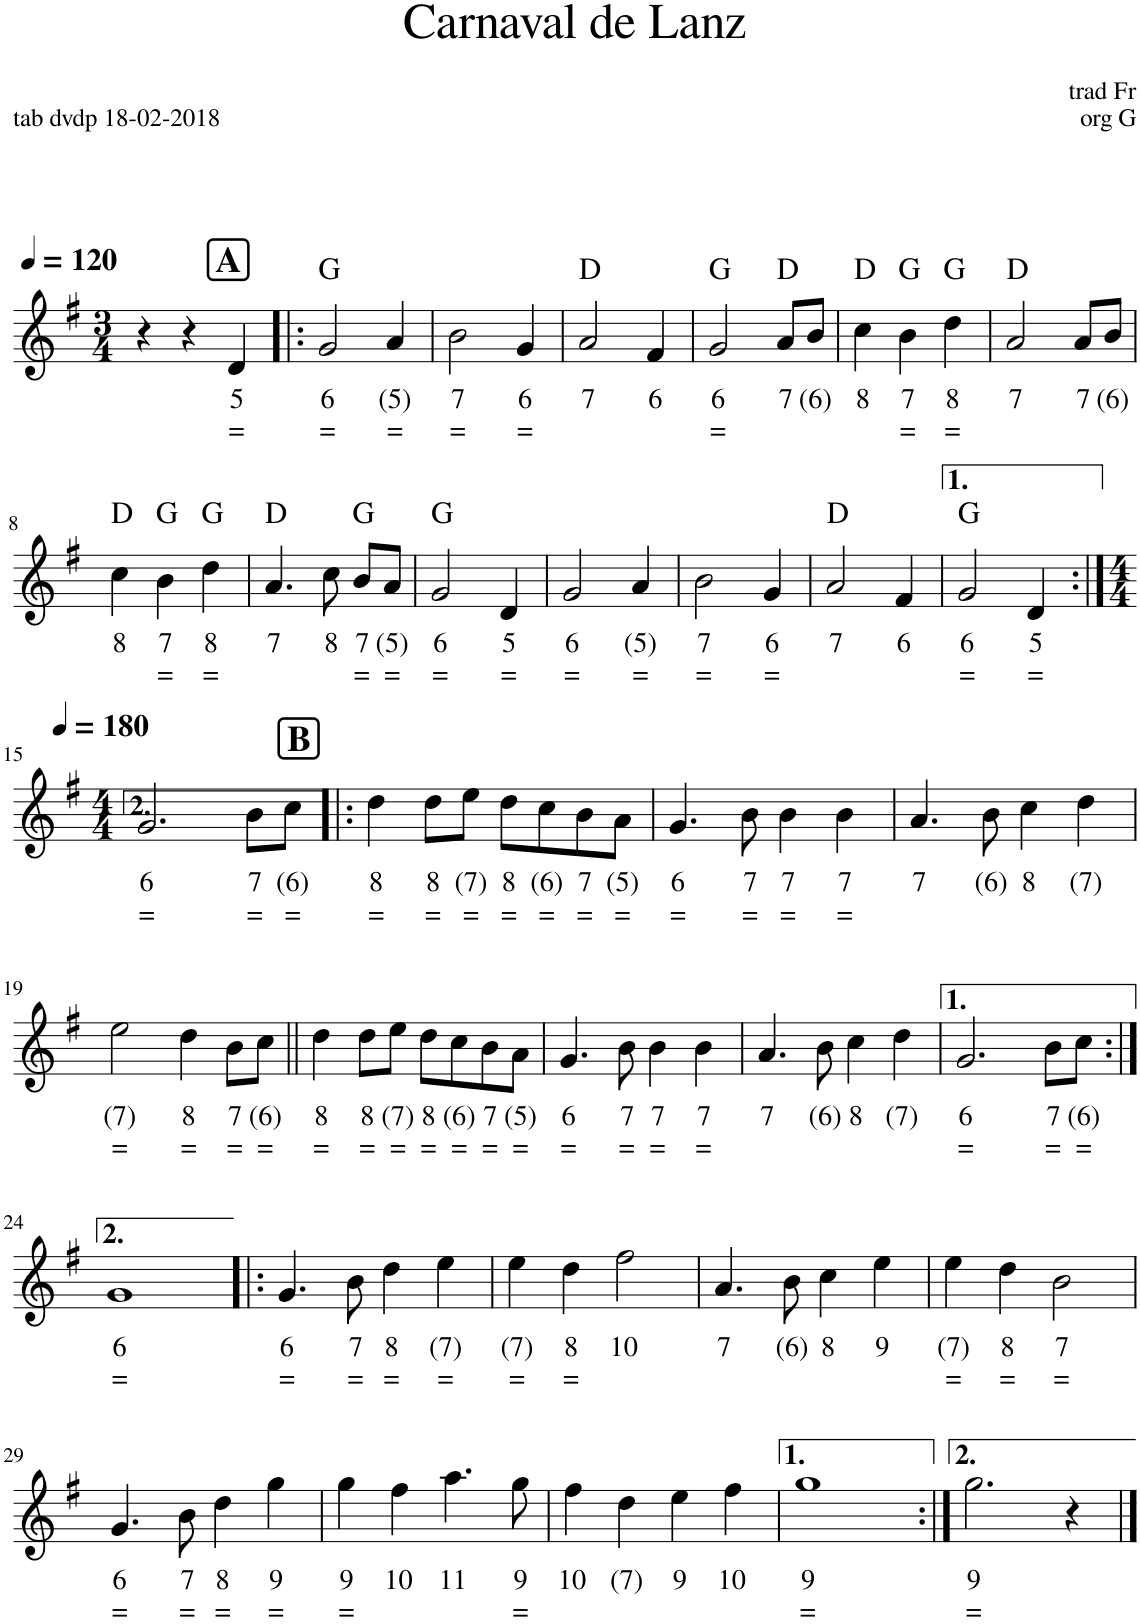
**kern	**text	**text	**harte
*part1	*part1	*part1	*part1
*staff1	*staff1	*staff1	*
*I"Stem	*	*	*
*clefG2	*	*	*
*k[f#]	*	*	*
*M3/4	*	*	*
*MM120	*	*	*
!!LO:REH:place=s1:a:B:cj:fs=14:t=A:qo=2
=1	=1	=1	=1
4r	.	.	.
4r	.	.	.
!	!LO:LY:b	!LO:LY:b	!
4d/	5	=	.
=2!|:	=2!|:	=2!|:	=2!|:
!	!LO:LY:b	!LO:LY:b	!
2g/	6	=	G:maj
!	!LO:LY:b	!LO:LY:b	!
4a/	(5)	=	.
=3	=3	=3	=3
!	!LO:LY:b	!LO:LY:b	!
2b\	7	=	.
!	!LO:LY:b	!LO:LY:b	!
4g/	6	=	.
=4	=4	=4	=4
!	!LO:LY:b	!	!
2a/	7	.	D:maj
!	!LO:LY:b	!	!
4f#/	6	.	.
=5	=5	=5	=5
!	!LO:LY:b	!LO:LY:b	!
2g/	6	=	G:maj
!	!LO:LY:b	!	!
8a/L	7	.	D:maj
!	!LO:LY:b	!	!
8b/J	(6)	.	.
=6	=6	=6	=6
!	!LO:LY:b	!	!
4cc\	8	.	D:maj
!	!LO:LY:b	!LO:LY:b	!
4b\	7	=	G:maj
!	!LO:LY:b	!LO:LY:b	!
4dd\	8	=	G:maj
=7	=7	=7	=7
!	!LO:LY:b	!	!
2a/	7	.	D:maj
!	!LO:LY:b	!	!
8a/L	7	.	.
!	!LO:LY:b	!	!
8b/J	(6)	.	.
!!LO:LB:g=z
=8	=8	=8	=8
!	!LO:LY:b	!	!
4cc\	8	.	D:maj
!	!LO:LY:b	!LO:LY:b	!
4b\	7	=	G:maj
!	!LO:LY:b	!LO:LY:b	!
4dd\	8	=	G:maj
=9	=9	=9	=9
!	!LO:LY:b	!	!
4.a/	7	.	D:maj
!	!LO:LY:b	!	!
8cc\	8	.	.
!	!LO:LY:b	!LO:LY:b	!
8b/L	7	=	G:maj
!	!LO:LY:b	!LO:LY:b	!
8a/J	(5)	=	.
=10	=10	=10	=10
!	!LO:LY:b	!LO:LY:b	!
2g/	6	=	G:maj
!	!LO:LY:b	!LO:LY:b	!
4d/	5	=	.
=11	=11	=11	=11
!	!LO:LY:b	!LO:LY:b	!
2g/	6	=	.
!	!LO:LY:b	!LO:LY:b	!
4a/	(5)	=	.
=12	=12	=12	=12
!	!LO:LY:b	!LO:LY:b	!
2b\	7	=	.
!	!LO:LY:b	!LO:LY:b	!
4g/	6	=	.
=13	=13	=13	=13
!	!LO:LY:b	!	!
2a/	7	.	D:maj
!	!LO:LY:b	!	!
4f#/	6	.	.
=14	=14	=14	=14
!	!LO:LY:b	!LO:LY:b	!
2g/	6	=	G:maj
!	!LO:LY:b	!LO:LY:b	!
4d/	5	=	.
!!LO:LB:g=z
=15:|!	=15:|!	=15:|!	=15:|!
*M4/4	*	*	*
*MM180	*	*	*
!	!LO:LY:b	!LO:LY:b	!
2.g/	6	=	.
!	!LO:LY:b	!LO:LY:b	!
8b\L	7	=	.
!	!LO:LY:b	!LO:LY:b	!
8cc\J	(6)	=	.
!!LO:REH:place=s1:a:B:cj:fs=14:t=B
=16!|:	=16!|:	=16!|:	=16!|:
!	!LO:LY:b	!LO:LY:b	!
4dd\	8	=	.
!	!LO:LY:b	!LO:LY:b	!
8dd\L	8	=	.
!	!LO:LY:b	!LO:LY:b	!
8ee\J	(7)	=	.
!	!LO:LY:b	!LO:LY:b	!
8dd\L	8	=	.
!	!LO:LY:b	!LO:LY:b	!
8cc\	(6)	=	.
!	!LO:LY:b	!LO:LY:b	!
8b\	7	=	.
!	!LO:LY:b	!LO:LY:b	!
8a\J	(5)	=	.
=17	=17	=17	=17
!	!LO:LY:b	!LO:LY:b	!
4.g/	6	=	.
!	!LO:LY:b	!LO:LY:b	!
8b\	7	=	.
!	!LO:LY:b	!LO:LY:b	!
4b\	7	=	.
!	!LO:LY:b	!LO:LY:b	!
4b\	7	=	.
=18	=18	=18	=18
!	!LO:LY:b	!	!
4.a/	7	.	.
!	!LO:LY:b	!	!
8b\	(6)	.	.
!	!LO:LY:b	!	!
4cc\	8	.	.
!	!LO:LY:b	!	!
4dd\	(7)	.	.
!!LO:LB:g=z
=19	=19	=19	=19
!	!LO:LY:b	!LO:LY:b	!
2ee\	(7)	=	.
!	!LO:LY:b	!LO:LY:b	!
4dd\	8	=	.
!	!LO:LY:b	!LO:LY:b	!
8b\L	7	=	.
!	!LO:LY:b	!LO:LY:b	!
8cc\J	(6)	=	.
=20||	=20||	=20||	=20||
!	!LO:LY:b	!LO:LY:b	!
4dd\	8	=	.
!	!LO:LY:b	!LO:LY:b	!
8dd\L	8	=	.
!	!LO:LY:b	!LO:LY:b	!
8ee\J	(7)	=	.
!	!LO:LY:b	!LO:LY:b	!
8dd\L	8	=	.
!	!LO:LY:b	!LO:LY:b	!
8cc\	(6)	=	.
!	!LO:LY:b	!LO:LY:b	!
8b\	7	=	.
!	!LO:LY:b	!LO:LY:b	!
8a\J	(5)	=	.
=21	=21	=21	=21
!	!LO:LY:b	!LO:LY:b	!
4.g/	6	=	.
!	!LO:LY:b	!LO:LY:b	!
8b\	7	=	.
!	!LO:LY:b	!LO:LY:b	!
4b\	7	=	.
!	!LO:LY:b	!LO:LY:b	!
4b\	7	=	.
=22	=22	=22	=22
!	!LO:LY:b	!	!
4.a/	7	.	.
!	!LO:LY:b	!	!
8b\	(6)	.	.
!	!LO:LY:b	!	!
4cc\	8	.	.
!	!LO:LY:b	!	!
4dd\	(7)	.	.
=23	=23	=23	=23
!	!LO:LY:b	!LO:LY:b	!
2.g/	6	=	.
!	!LO:LY:b	!LO:LY:b	!
8b\L	7	=	.
!	!LO:LY:b	!LO:LY:b	!
8cc\J	(6)	=	.
!!LO:LB:g=z
=24:|!	=24:|!	=24:|!	=24:|!
!	!LO:LY:b	!LO:LY:b	!
1g	6	=	.
=25!|:	=25!|:	=25!|:	=25!|:
!	!LO:LY:b	!LO:LY:b	!
4.g/	6	=	.
!	!LO:LY:b	!LO:LY:b	!
8b\	7	=	.
!	!LO:LY:b	!LO:LY:b	!
4dd\	8	=	.
!	!LO:LY:b	!LO:LY:b	!
4ee\	(7)	=	.
=26	=26	=26	=26
!	!LO:LY:b	!LO:LY:b	!
4ee\	(7)	=	.
!	!LO:LY:b	!LO:LY:b	!
4dd\	8	=	.
!	!LO:LY:b	!	!
2ff#\	10	.	.
=27	=27	=27	=27
!	!LO:LY:b	!	!
4.a/	7	.	.
!	!LO:LY:b	!	!
8b\	(6)	.	.
!	!LO:LY:b	!	!
4cc\	8	.	.
!	!LO:LY:b	!	!
4ee\	9	.	.
=28	=28	=28	=28
!	!LO:LY:b	!LO:LY:b	!
4ee\	(7)	=	.
!	!LO:LY:b	!LO:LY:b	!
4dd\	8	=	.
!	!LO:LY:b	!LO:LY:b	!
2b\	7	=	.
!!LO:LB:g=z
=29	=29	=29	=29
!	!LO:LY:b	!LO:LY:b	!
4.g/	6	=	.
!	!LO:LY:b	!LO:LY:b	!
8b\	7	=	.
!	!LO:LY:b	!LO:LY:b	!
4dd\	8	=	.
!	!LO:LY:b	!LO:LY:b	!
4gg\	9	=	.
=30	=30	=30	=30
!	!LO:LY:b	!LO:LY:b	!
4gg\	9	=	.
!	!LO:LY:b	!	!
4ff#\	10	.	.
!	!LO:LY:b	!	!
4.aa\	11	.	.
!	!LO:LY:b	!LO:LY:b	!
8gg\	9	=	.
=31	=31	=31	=31
!	!LO:LY:b	!	!
4ff#\	10	.	.
!	!LO:LY:b	!	!
4dd\	(7)	.	.
!	!LO:LY:b	!	!
4ee\	9	.	.
!	!LO:LY:b	!	!
4ff#\	10	.	.
=32	=32	=32	=32
!	!LO:LY:b	!LO:LY:b	!
1gg	9	=	.
=33:|!	=33:|!	=33:|!	=33:|!
!	!LO:LY:b	!LO:LY:b	!
2.gg\	9	=	.
4r	.	.	.
==	==	==	==
*-	*-	*-	*-
